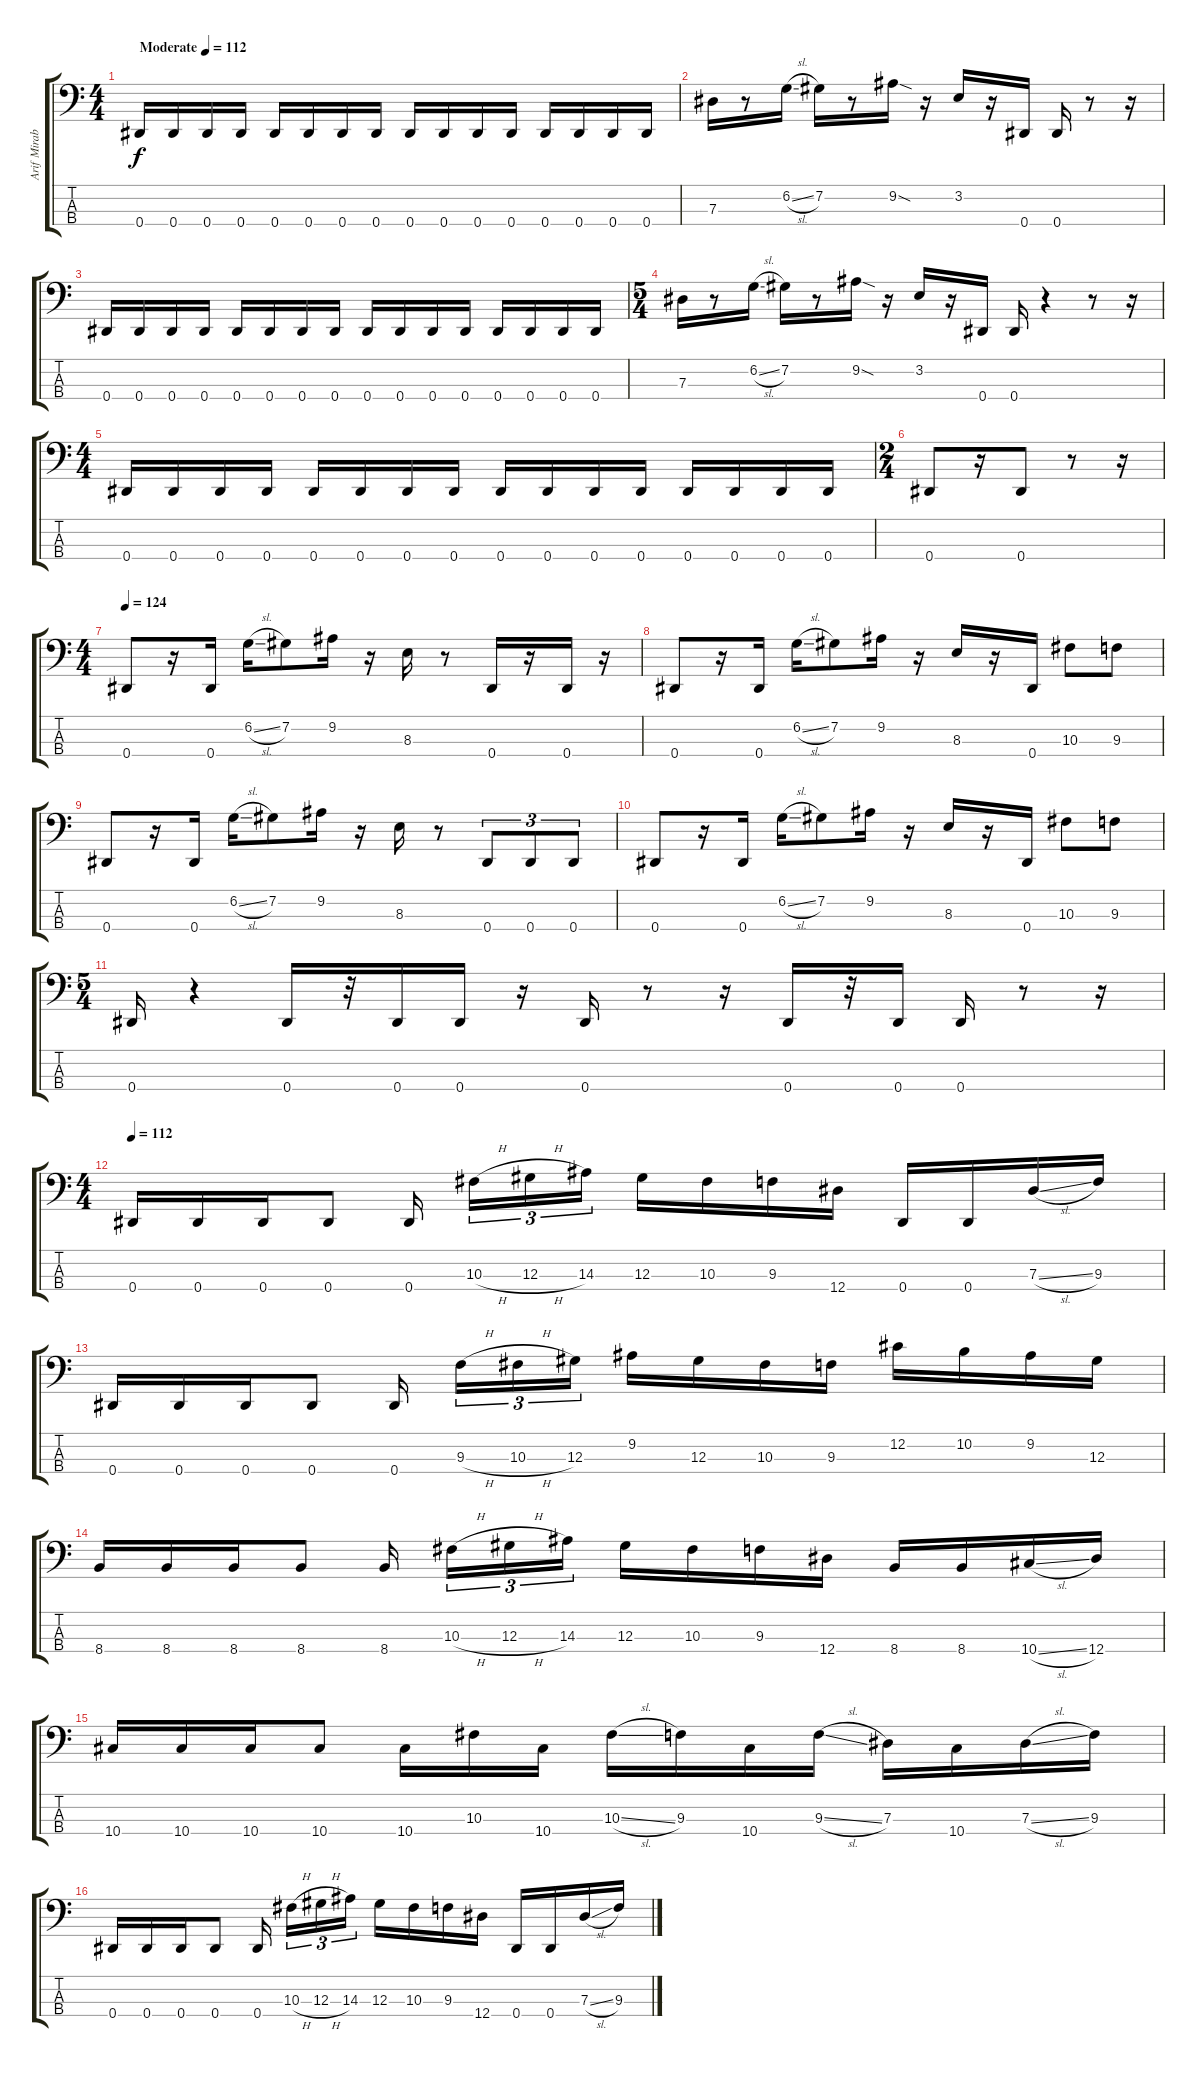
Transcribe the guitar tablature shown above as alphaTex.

\track ("Arif Mirabdolbaghi" "Arif Mirab") {instrument electricbassfinger}
\staff {score tabs}
\tuning (Gb2 Db2 Ab1 Eb1) {hide}
\ts (4 4)
\tempo (112 "Moderate")
\clef f4
\ks c
0.4.16{dy f instrument electricbassfinger} 0.4.16 0.4.16 0.4.16 0.4.16 0.4.16 0.4.16 0.4.16 0.4.16 0.4.16 0.4.16 0.4.16 0.4.16 0.4.16 0.4.16 0.4.16 |
7.3.16 r.8 6.2{sl}.16 7.2.16 r.8 9.2{sod}.16 r.16 3.2.16 r.16 0.4.16 0.4.16 r.8 r.16 |
0.4.16 0.4.16 0.4.16 0.4.16 0.4.16 0.4.16 0.4.16 0.4.16 0.4.16 0.4.16 0.4.16 0.4.16 0.4.16 0.4.16 0.4.16 0.4.16 |
\ts (5 4)
7.3.16 r.8 6.2{sl}.16 7.2.16 r.8 9.2{sod}.16 r.16 3.2.16 r.16 0.4.16 0.4.16 r.4 r.8 r.16 |
\ts (4 4)
0.4.16 0.4.16 0.4.16 0.4.16 0.4.16 0.4.16 0.4.16 0.4.16 0.4.16 0.4.16 0.4.16 0.4.16 0.4.16 0.4.16 0.4.16 0.4.16 |
\ts (2 4)
0.4.8 r.16 0.4.8 r.8 r.16 |
\ts (4 4)
\tempo 124
0.4.8 r.16 0.4.16 6.2{sl}.16 7.2.8 9.2.16 r.16 8.3.16 r.8 0.4.16 r.16 0.4.16 r.16 |
0.4.8 r.16 0.4.16 6.2{sl}.16 7.2.8 9.2.16 r.16 8.3.16 r.16 0.4.16 10.3.8 9.3.8 |
0.4.8 r.16 0.4.16 6.2{sl}.16 7.2.8 9.2.16 r.16 8.3.16 r.8 0.4.8{tu (3 2)} 0.4.8{tu (3 2)} 0.4.8{tu (3 2)} |
0.4.8 r.16 0.4.16 6.2{sl}.16 7.2.8 9.2.16 r.16 8.3.16 r.16 0.4.16 10.3.8 9.3.8 |
\ts (5 4)
0.4.16 r.4 0.4.16 r.32 0.4.16 0.4.16 r.16 0.4.16 r.8 r.16 0.4.16 r.32 0.4.16 0.4.16 r.8 r.16 |
\ts (4 4)
\tempo 112
0.4.16 0.4.16 0.4.16 0.4.8 0.4.16{beam splitsecondary} 10.3{h}.16{tu (3 2)} 12.3{h}.16{tu (3 2)} 14.3.16{tu (3 2)} 12.3.16 10.3.16 9.3.16 12.4.16 0.4.16 0.4.16 7.3{sl}.16 9.3.16 |
0.4.16 0.4.16 0.4.16 0.4.8 0.4.16{beam splitsecondary} 9.3{h}.16{tu (3 2)} 10.3{h}.16{tu (3 2)} 12.3.16{tu (3 2)} 9.2.16 12.3.16 10.3.16 9.3.16 12.2.16 10.2.16 9.2.16 12.3.16 |
8.4.16 8.4.16 8.4.16 8.4.8 8.4.16{beam splitsecondary} 10.3{h}.16{tu (3 2)} 12.3{h}.16{tu (3 2)} 14.3.16{tu (3 2)} 12.3.16 10.3.16 9.3.16 12.4.16 8.4.16 8.4.16 10.4{sl}.16 12.4.16 |
10.4.16 10.4.16 10.4.16 10.4.8 10.4.16 10.3.16 10.4.16 10.3{sl}.16 9.3.16 10.4.16 9.3{sl}.16 7.3.16 10.4.16 7.3{sl}.16 9.3.16 |
0.4.16 0.4.16 0.4.16 0.4.8 0.4.16{beam splitsecondary} 10.3{h}.16{tu (3 2)} 12.3{h}.16{tu (3 2)} 14.3.16{tu (3 2)} 12.3.16 10.3.16 9.3.16 12.4.16 0.4.16 0.4.16 7.3{sl}.16 9.3.16
